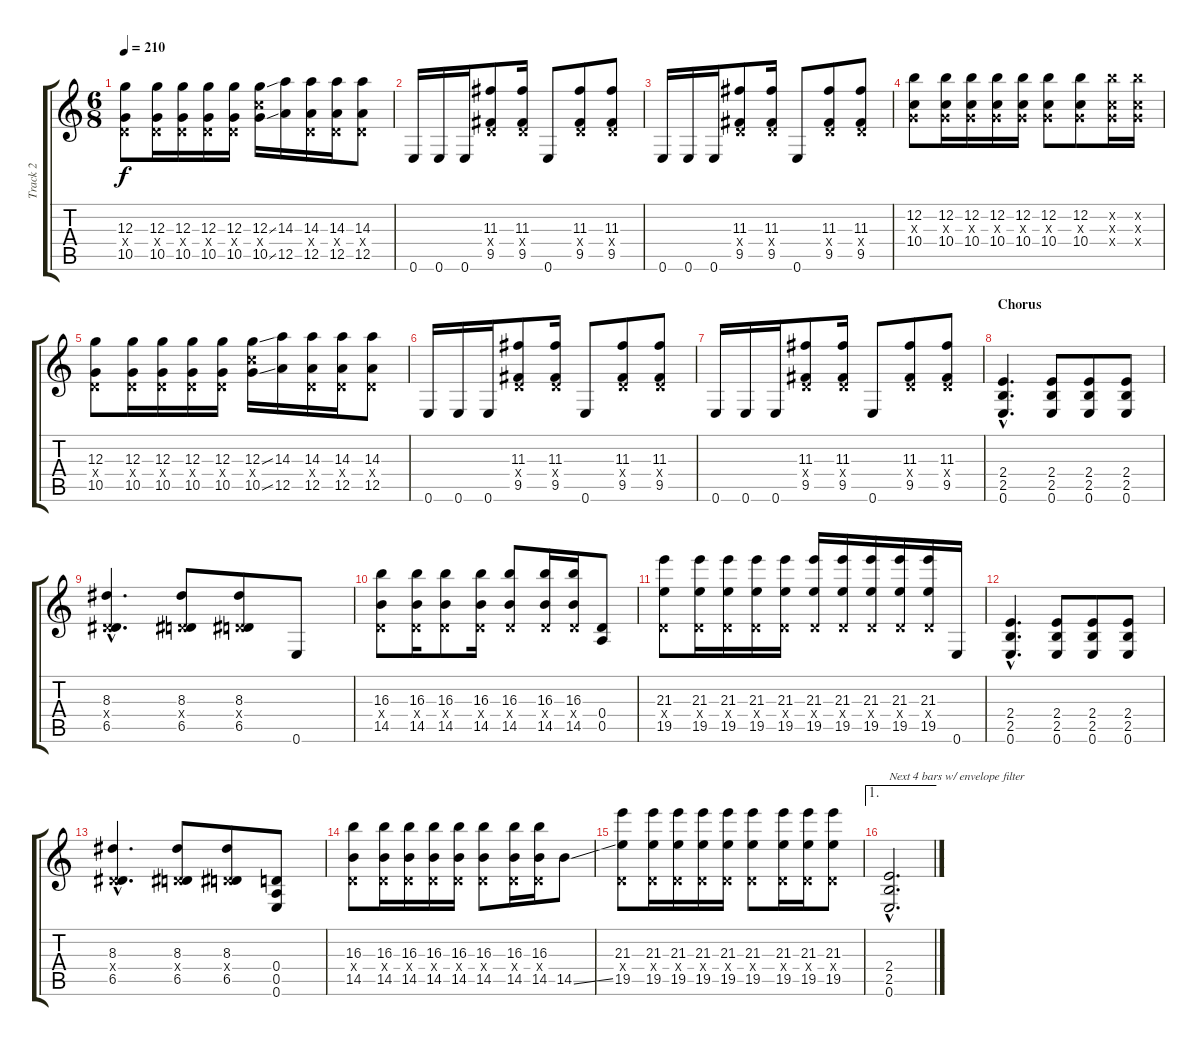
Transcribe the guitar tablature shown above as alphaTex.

\track ("Track 2" "Track 2") {instrument overdrivenguitar}
\staff {score tabs}
\tuning (E4 B3 G3 D3 A2 E2) {hide}
\ts (6 8)
\tempo 210
\clef g2
\ks c
(12.3 0.4{x} 10.5).8{dy f} (12.3 0.4{x} 10.5).16 (12.3 0.4{x} 10.5).16 (12.3 0.4{x} 10.5).16 (12.3 0.4{x} 10.5).16 (12.3{ss} 10.4{x} 10.5{ss}).16 (14.3 12.5).16 (14.3 0.4{x} 12.5).16 (14.3 0.4{x} 12.5).16 (14.3 0.4{x} 12.5).8 |
0.6.16 0.6.16 0.6.16 (11.3 0.4{x} 9.5).8 (11.3 0.4{x} 9.5).16 0.6.8 (11.3 0.4{x} 9.5).8 (11.3 0.4{x} 9.5).8 |
0.6.16 0.6.16 0.6.16 (11.3 0.4{x} 9.5).8 (11.3 0.4{x} 9.5).16 0.6.8 (11.3 0.4{x} 9.5).8 (11.3 0.4{x} 9.5).8 |
(12.2 0.3{x} 10.4).8 (12.2 0.3{x} 10.4).16 (12.2 0.3{x} 10.4).16 (12.2 0.3{x} 10.4).16 (12.2 0.3{x} 10.4).16 (12.2 0.3{x} 10.4).8 (12.2 0.3{x} 10.4).8 (12.2{x} 0.3{x} 10.4{x}).16 (12.2{x} 0.3{x} 10.4{x}).16 |
(12.3 0.4{x} 10.5).8 (12.3 0.4{x} 10.5).16 (12.3 0.4{x} 10.5).16 (12.3 0.4{x} 10.5).16 (12.3 0.4{x} 10.5).16 (12.3{ss} 10.4{x} 10.5{ss}).16 (14.3 12.5).16 (14.3 0.4{x} 12.5).16 (14.3 0.4{x} 12.5).16 (14.3 0.4{x} 12.5).8 |
0.6.16 0.6.16 0.6.16 (11.3 0.4{x} 9.5).8 (11.3 0.4{x} 9.5).16 0.6.8 (11.3 0.4{x} 9.5).8 (11.3 0.4{x} 9.5).8 |
0.6.16 0.6.16 0.6.16 (11.3 0.4{x} 9.5).8 (11.3 0.4{x} 9.5).16 0.6.8 (11.3 0.4{x} 9.5).8 (11.3 0.4{x} 9.5).8 |
\section ("" "Chorus")
(2.4{hac} 2.5{hac} 0.6{hac}).4{d} (2.4 2.5 0.6).8 (2.4 2.5 0.6).8 (2.4 2.5 0.6).8 |
(8.3{hac} 0.4{hac x} 6.5{hac}).4{d} (8.3 0.4{x} 6.5).8 (8.3 0.4{x} 6.5).8 0.6.8 |
(16.3 0.4{x} 14.5).8 (16.3 0.4{x} 14.5).16 (16.3 0.4{x} 14.5).8 (16.3 0.4{x} 14.5).16 (16.3 0.4{x} 14.5).8 (16.3 0.4{x} 14.5).16 (16.3 0.4{x} 14.5).16 (0.4 0.5).8 |
(21.3 0.4{x} 19.5).8 (21.3 0.4{x} 19.5).16 (21.3 0.4{x} 19.5).16 (21.3 0.4{x} 19.5).16 (21.3 0.4{x} 19.5).16 (21.3 0.4{x} 19.5).16 (21.3 0.4{x} 19.5).16 (21.3 0.4{x} 19.5).16 (21.3 0.4{x} 19.5).16 (21.3 0.4{x} 19.5).16 0.6.16 |
(2.4{hac} 2.5{hac} 0.6{hac}).4{d} (2.4 2.5 0.6).8 (2.4 2.5 0.6).8 (2.4 2.5 0.6).8 |
(8.3{hac} 0.4{hac x} 6.5{hac}).4{d} (8.3 0.4{x} 6.5).8 (8.3 0.4{x} 6.5).8 (0.4 0.5 0.6).8 |
(16.3 0.4{x} 14.5).8 (16.3 0.4{x} 14.5).16 (16.3 0.4{x} 14.5).16 (16.3 0.4{x} 14.5).16 (16.3 0.4{x} 14.5).16 (16.3 0.4{x} 14.5).8 (16.3 0.4{x} 14.5).16 (16.3 0.4{x} 14.5).16 14.5{ss}.8 |
(21.3 0.4{x} 19.5).8 (21.3 0.4{x} 19.5).16 (21.3 0.4{x} 19.5).16 (21.3 0.4{x} 19.5).16 (21.3 0.4{x} 19.5).16 (21.3 0.4{x} 19.5).8 (21.3 0.4{x} 19.5).16 (21.3 0.4{x} 19.5).16 (21.3 0.4{x} 19.5).8 |
\ae 1
(2.4{hac} 2.5{hac} 0.6{hac}).2{d txt "Next 4 bars w/ envelope filter"}
